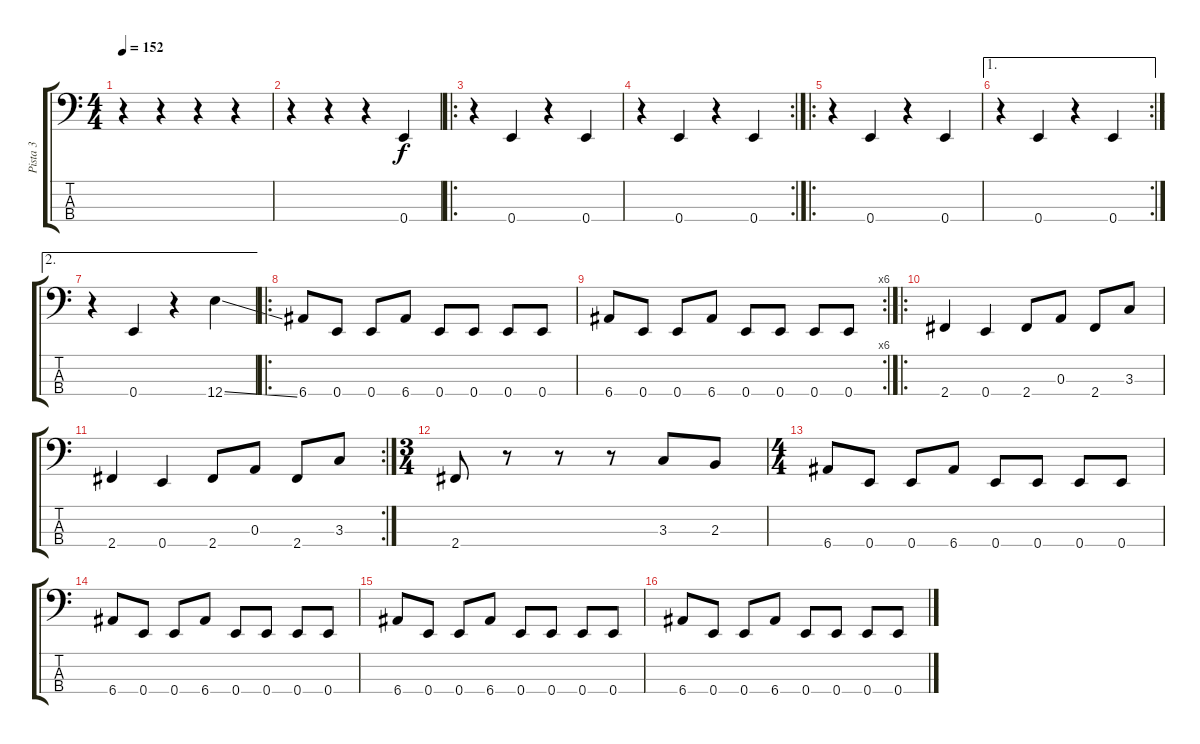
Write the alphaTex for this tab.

\track ("Pista 3" "Pista 3") {instrument electricbassfinger}
\staff {score tabs}
\tuning (G2 D2 A1 E1) {hide}
\ts (4 4)
\tempo 152
\clef f4
\ks c
r.4{dy f instrument electricbassfinger} r.4 r.4 r.4 |
r.4 r.4 r.4 0.4.4 |
\ro
r.4 0.4.4 r.4 0.4.4 |
\rc 2
r.4 0.4.4 r.4 0.4.4 |
\ro
r.4 0.4.4 r.4 0.4.4 |
\ae 1
\rc 2
r.4 0.4.4 r.4 0.4.4 |
\ae 2
r.4 0.4.4 r.4 12.4{ss}.4 |
\ro
6.4.8 0.4.8 0.4.8 6.4.8 0.4.8 0.4.8 0.4.8 0.4.8 |
\rc 6
6.4.8 0.4.8 0.4.8 6.4.8 0.4.8 0.4.8 0.4.8 0.4.8 |
\ro
2.4.4 0.4.4 2.4.8 0.3.8 2.4.8 3.3.8 |
\rc 2
2.4.4 0.4.4 2.4.8 0.3.8 2.4.8 3.3.8 |
\ts (3 4)
2.4.8 r.8 r.8 r.8 3.3.8 2.3.8 |
\ts (4 4)
6.4.8 0.4.8 0.4.8 6.4.8 0.4.8 0.4.8 0.4.8 0.4.8 |
6.4.8 0.4.8 0.4.8 6.4.8 0.4.8 0.4.8 0.4.8 0.4.8 |
6.4.8 0.4.8 0.4.8 6.4.8 0.4.8 0.4.8 0.4.8 0.4.8 |
6.4.8 0.4.8 0.4.8 6.4.8 0.4.8 0.4.8 0.4.8 0.4.8
